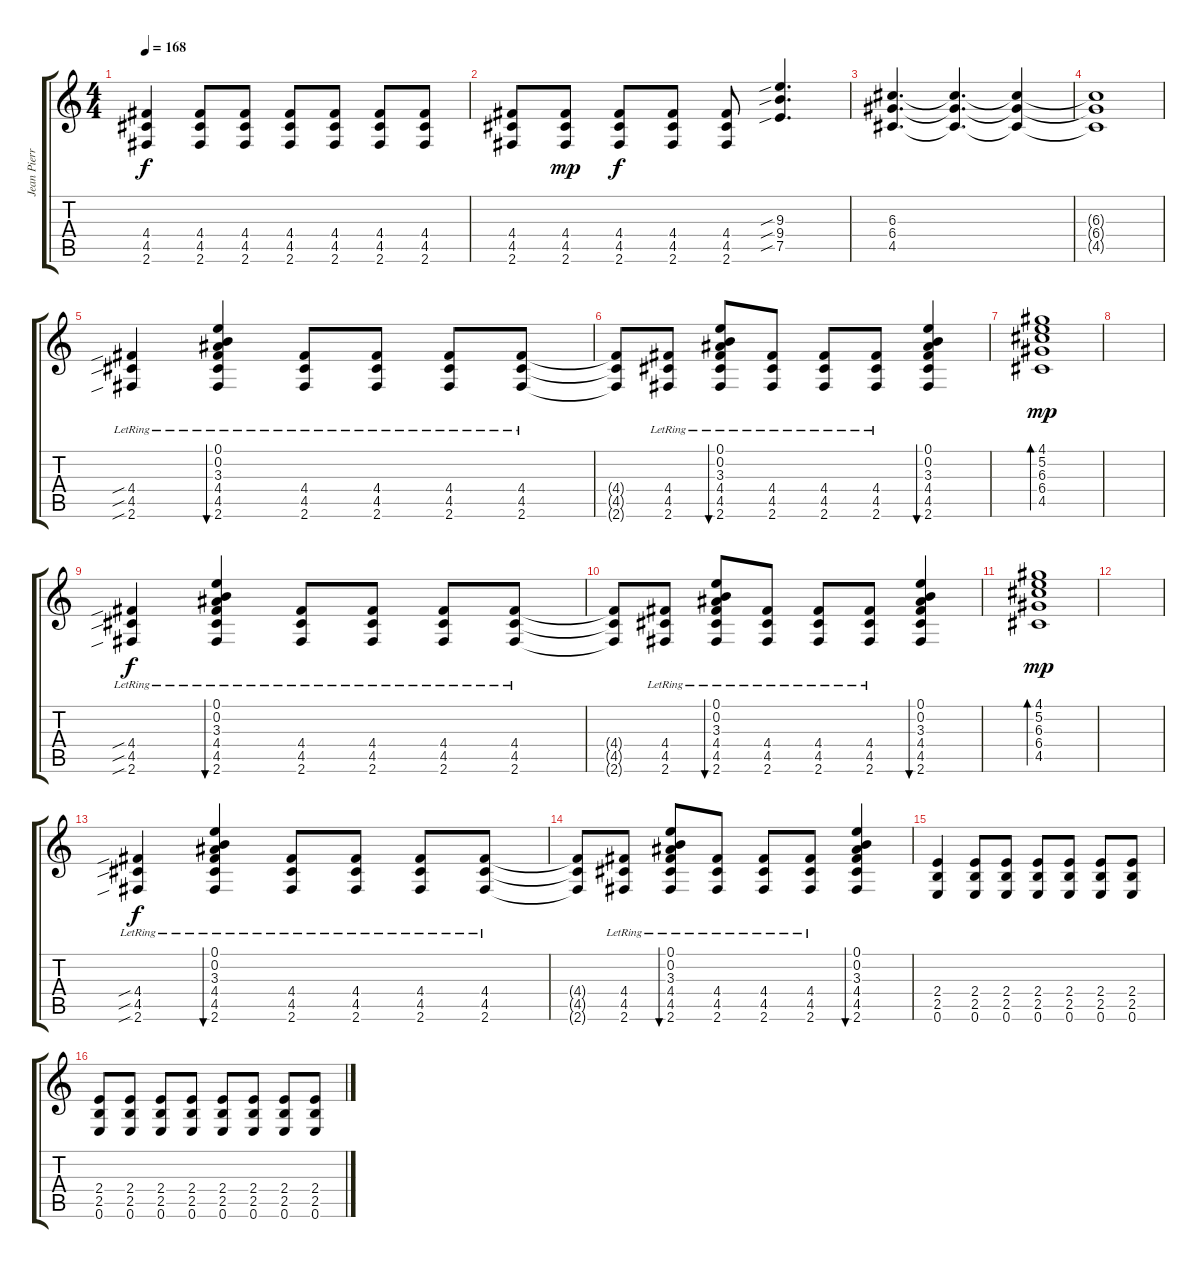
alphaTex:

\track ("Jean Pierre Duhart (Distorsión)" "Jean Pierr") {instrument distortionguitar}
\staff {score tabs}
\tuning (E4 B3 G3 D3 A2 E2) {hide}
\ts (4 4)
\tempo 168
\clef g2
\ks c
(4.4 4.5 2.6).4{dy f} (4.4 4.5 2.6).8 (4.4 4.5 2.6).8 (4.4 4.5 2.6).8 (4.4 4.5 2.6).8 (4.4 4.5 2.6).8 (4.4 4.5 2.6).8 |
(4.4 4.5 2.6).8 (4.4 4.5 2.6).8{dy mp} (4.4 4.5 2.6).8{dy f} (4.4 4.5 2.6).8 (4.4 4.5 2.6).8 (9.3{sib} 9.4{sib} 7.5{sib}).4{d} |
(6.3 6.4 4.5).4{d volume 0} (6.3{t} 6.4{t} 4.5{t}).4{d} (6.3{t} 6.4{t} 4.5{t}).4 |
(6.3{t} 6.4{t} 4.5{t}).1 |
(4.4{sib lr} 4.5{sib lr} 2.6{sib lr}).4{volume 13} (0.1{lr} 0.2{lr} 3.3{lr} 4.4{lr} 4.5{lr} 2.6{lr}).4{bu 120} (4.4{lr} 4.5{lr} 2.6{lr}).8 (4.4{lr} 4.5{lr} 2.6{lr}).8 (4.4{lr} 4.5{lr} 2.6{lr}).8 (4.4{lr} 4.5{lr} 2.6{lr}).8 |
(4.4{t} 4.5{t} 2.6{t}).8 (4.4{lr} 4.5{lr} 2.6{lr}).8 (0.1{lr} 0.2{lr} 3.3{lr} 4.4{lr} 4.5{lr} 2.6{lr}).8{bu 120} (4.4{lr} 4.5{lr} 2.6{lr}).8 (4.4{lr} 4.5{lr} 2.6{lr}).8 (4.4{lr} 4.5{lr} 2.6{lr}).8 (0.1 0.2 3.3 4.4 4.5 2.6).4{bu 120} |
(4.1 5.2 6.3 6.4 4.5).1{bd 480 dy mp instrument electricguitarclean} |
|
(4.4{sib lr} 4.5{sib lr} 2.6{sib lr}).4{dy f} (0.1{lr} 0.2{lr} 3.3{lr} 4.4{lr} 4.5{lr} 2.6{lr}).4{bu 120} (4.4{lr} 4.5{lr} 2.6{lr}).8 (4.4{lr} 4.5{lr} 2.6{lr}).8 (4.4{lr} 4.5{lr} 2.6{lr}).8 (4.4{lr} 4.5{lr} 2.6{lr}).8 |
(4.4{t} 4.5{t} 2.6{t}).8 (4.4{lr} 4.5{lr} 2.6{lr}).8 (0.1{lr} 0.2{lr} 3.3{lr} 4.4{lr} 4.5{lr} 2.6{lr}).8{bu 120} (4.4{lr} 4.5{lr} 2.6{lr}).8 (4.4{lr} 4.5{lr} 2.6{lr}).8 (4.4{lr} 4.5{lr} 2.6{lr}).8 (0.1 0.2 3.3 4.4 4.5 2.6).4{bu 120} |
(4.1 5.2 6.3 6.4 4.5).1{bd 480 dy mp instrument electricguitarclean} |
|
(4.4{sib lr} 4.5{sib lr} 2.6{sib lr}).4{dy f} (0.1{lr} 0.2{lr} 3.3{lr} 4.4{lr} 4.5{lr} 2.6{lr}).4{bu 120} (4.4{lr} 4.5{lr} 2.6{lr}).8 (4.4{lr} 4.5{lr} 2.6{lr}).8 (4.4{lr} 4.5{lr} 2.6{lr}).8 (4.4{lr} 4.5{lr} 2.6{lr}).8 |
(4.4{t} 4.5{t} 2.6{t}).8 (4.4{lr} 4.5{lr} 2.6{lr}).8 (0.1{lr} 0.2{lr} 3.3{lr} 4.4{lr} 4.5{lr} 2.6{lr}).8{bu 120} (4.4{lr} 4.5{lr} 2.6{lr}).8 (4.4{lr} 4.5{lr} 2.6{lr}).8 (4.4{lr} 4.5{lr} 2.6{lr}).8 (0.1 0.2 3.3 4.4 4.5 2.6).4{bu 120} |
(2.4 2.5 0.6).4{volume 13} (2.4 2.5 0.6).8 (2.4 2.5 0.6).8 (2.4 2.5 0.6).8 (2.4 2.5 0.6).8 (2.4 2.5 0.6).8 (2.4 2.5 0.6).8 |
(2.4 2.5 0.6).8 (2.4 2.5 0.6).8 (2.4 2.5 0.6).8 (2.4 2.5 0.6).8 (2.4 2.5 0.6).8 (2.4 2.5 0.6).8 (2.4 2.5 0.6).8 (2.4 2.5 0.6).8
